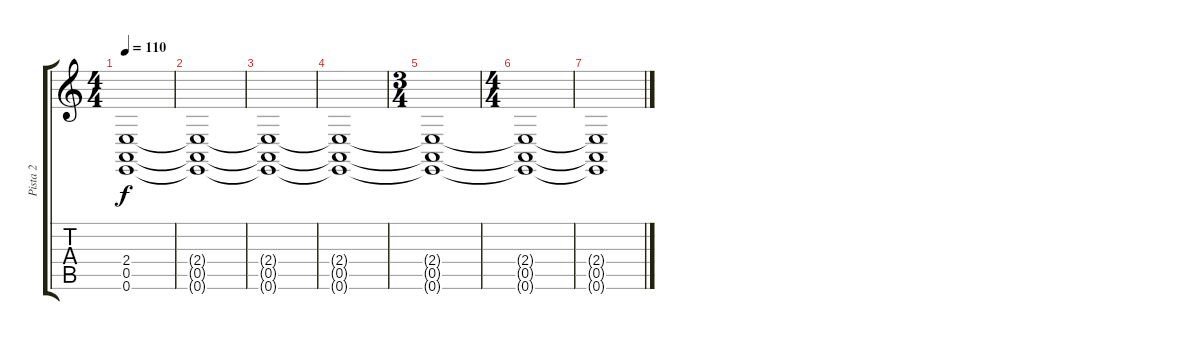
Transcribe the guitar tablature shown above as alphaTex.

\track ("Pista 2" "Pista 2") {instrument stringensemble2}
\staff {score tabs}
\tuning (E4 B3 G3 D3 A2 E2) {hide}
\ts (4 4)
\tempo 110
\clef g2
\ks c
(2.4{t} 0.5{t} 0.6{t}).1{dy f} |
(2.4{t} 0.5{t} 0.6{t}).1 |
(2.4{t} 0.5{t} 0.6{t}).1 |
(2.4{t} 0.5{t} 0.6{t}).1 |
\ts (3 4)
(2.4{t} 0.5{t} 0.6{t}).1 |
\ts (4 4)
(2.4{t} 0.5{t} 0.6{t}).1 |
(2.4{t} 0.5{t} 0.6{t}).1
